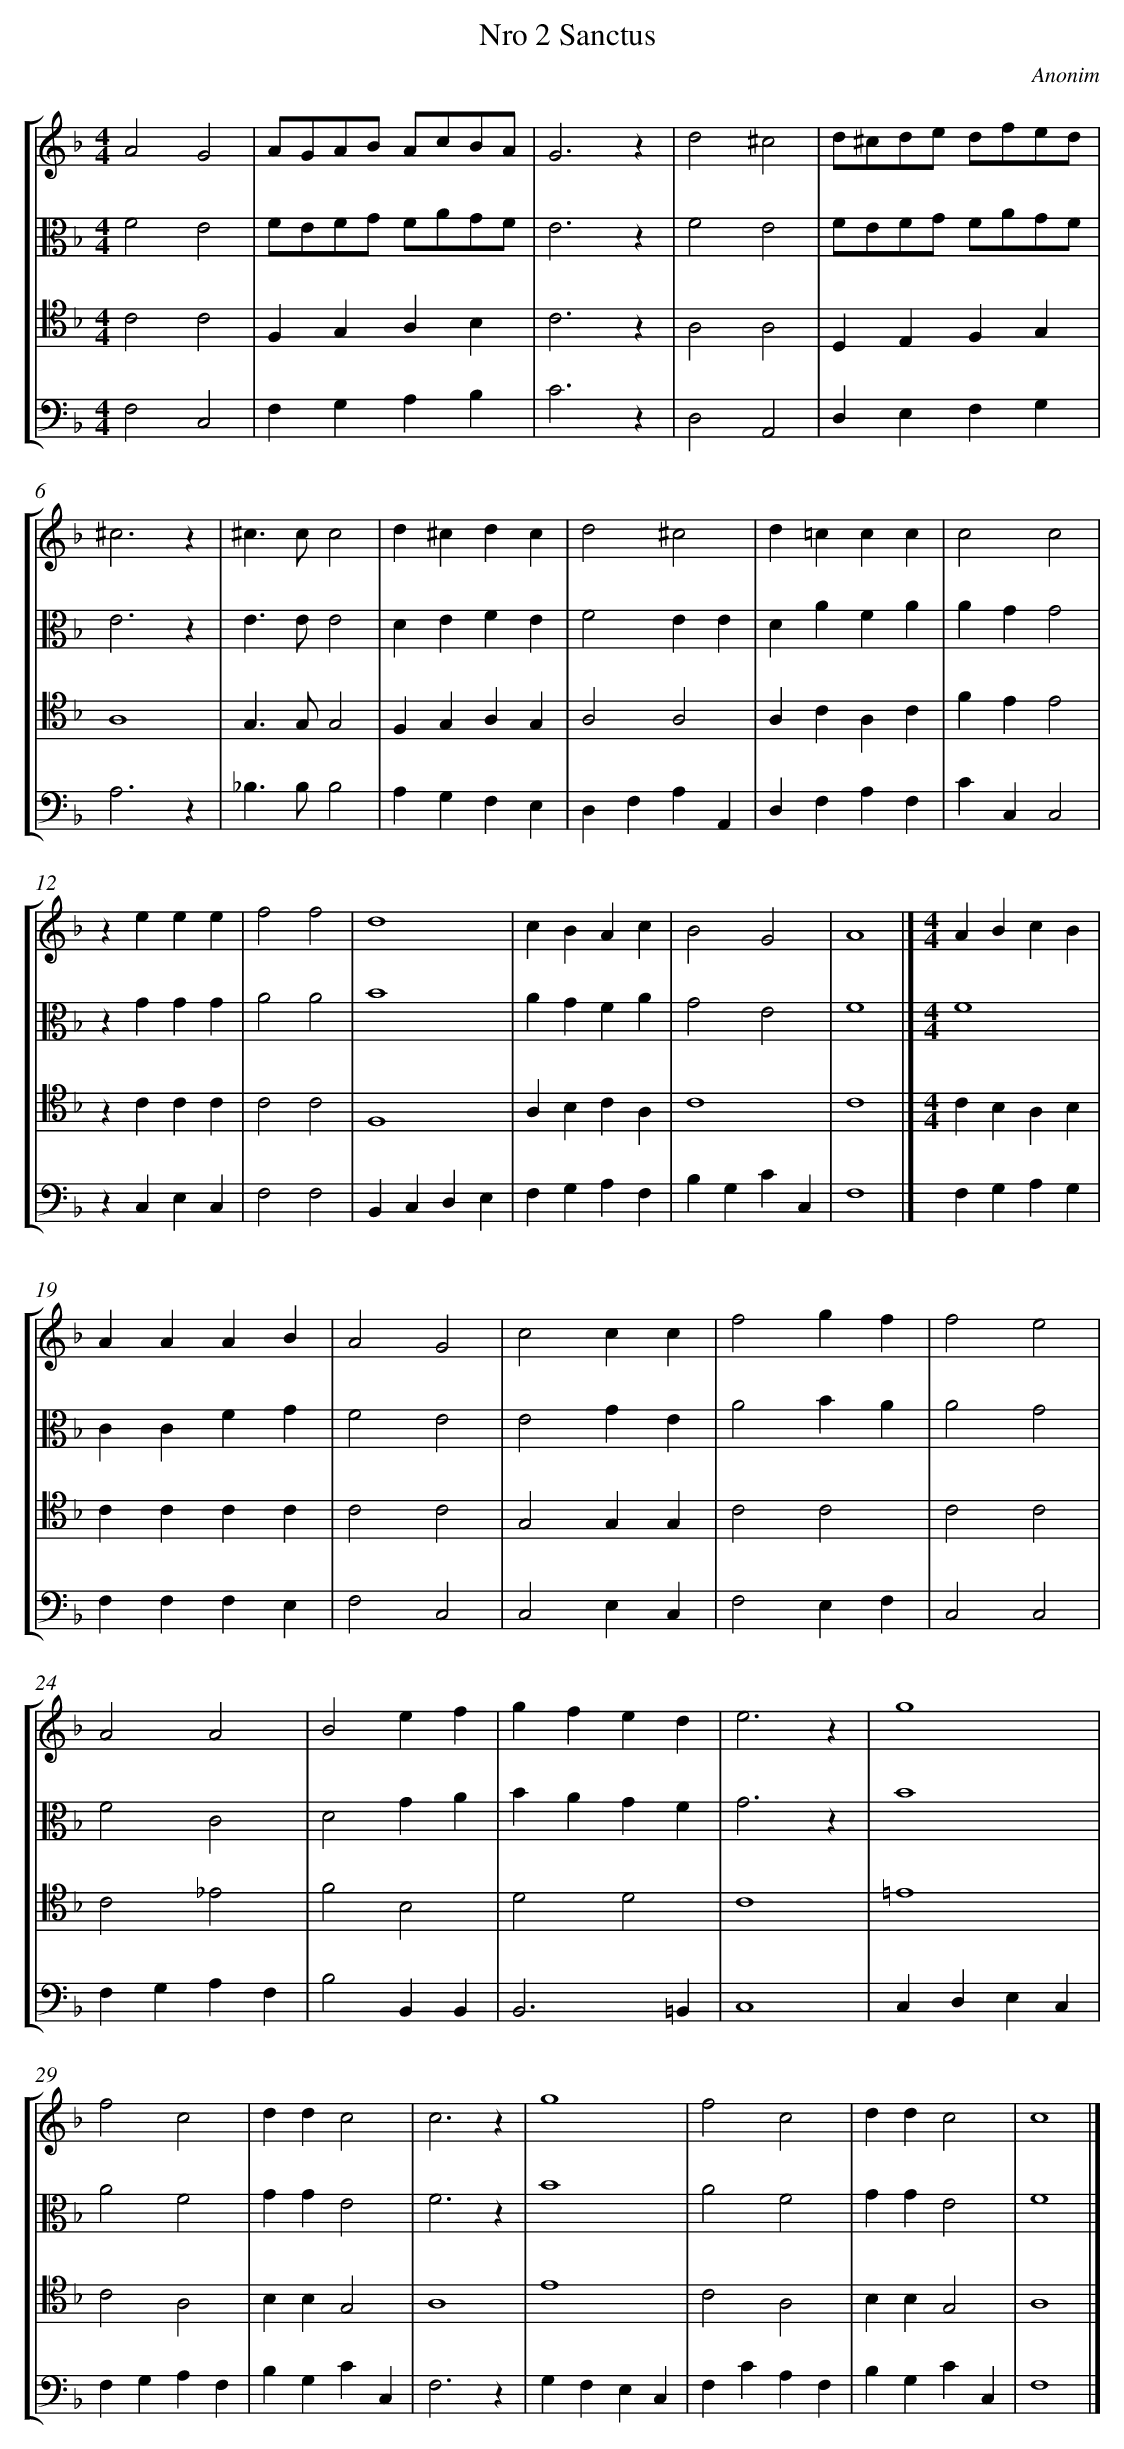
X:1
T: Nro 2 Sanctus
C: Anonim
L: 1/4
M: 4/4
%%staves [1 2 3 4]
V: 1
V: 2 clef=alto
V: 3 clef=tenor
V: 4 clef=bass
K: F
[V:1] A2G2 |
[V:2] F2E2 |
[V:3] C2C2 |
[V:4] F,2C,2 |
[V:1] A/G/A/B/ A/c/B/A/ |
[V:2] F/E/F/G/ F/A/G/F/ |
[V:3] F,G,A,B, |
[V:4] F,G,A,B, |
[V:1] G3z |
[V:2] E3z |
[V:3] C3z |
[V:4] C3z |
[V:1] d2^c2 |
[V:2] F2E2 |
[V:3] A,2A,2 |
[V:4] D,2A,,2 |
[V:1] d/^c/d/e/ d/f/e/d/ |
[V:2] F/E/F/G/ F/A/G/F/ |
[V:3] D,E,F,G, |
[V:4] D,E,F,G, |
[V:1] ^c3z |
[V:2] E3z |
[V:3] A,4 |
[V:4] A,3z |
[V:1] ^c>cc2 |
[V:2] E>EE2 |
[V:3] G,>G,G,2 |
[V:4] _B,>B,B,2 |
[V:1] d^cdc |
[V:2] DEFE |
[V:3] F,G,A,G, |
[V:4] A,G,F,E, |
[V:1] d2^c2 |
[V:2] F2EE |
[V:3] A,2A,2 |
[V:4] D,F,A,A,, |
[V:1] d=ccc |
[V:2] DAFA |
[V:3] A,CA,C |
[V:4] D,F,A,F, |
[V:1] c2c2 |
[V:2] AGG2 |
[V:3] FEE2 |
[V:4] CC,C,2 |
[V:1] zeee |
[V:2] zGGG |
[V:3] zCCC |
[V:4] zC,E,C, |
[V:1] f2f2 |
[V:2] A2A2 |
[V:3] C2C2 |
[V:4] F,2F,2 |
[V:1] d4 |
[V:2] B4 |
[V:3] F,4 |
[V:4] B,,C,D,E, |
[V:1] cBAc |
[V:2] AGFA |
[V:3] A,B,CA, |
[V:4] F,G,A,F, |
[V:1] B2G2 |
[V:2] G2E2 |
[V:3] C4 |
[V:4] B,G,CC, |
[V:1] A4 |]
[V:2] F4 |]
[V:3] C4 |]
[V:4] F,4 |]
[V:1] [M:4/4]ABcB [I:setbarnb 19]|
[V:2] [M:4/4]F4 |
[V:3] [M:4/4]CB,A,B, |
[V:4] F,G,A,G, |
[V:1] AAAB |
[V:2] CCFG |
[V:3] CCCC |
[V:4] F,F,F,E, |
[V:1] A2G2 |
[V:2] F2E2 |
[V:3] C2C2 |
[V:4] F,2C,2 |
[V:1] c2cc |
[V:2] E2GE |
[V:3] G,2G,G, |
[V:4] C,2E,C, |
[V:1] f2gf |
[V:2] A2BA |
[V:3] C2C2 |
[V:4] F,2E,F, |
[V:1] f2e2 |
[V:2] A2G2 |
[V:3] C2C2 |
[V:4] C,2C,2 |
[V:1] A2A2 |
[V:2] F2C2 |
[V:3] C2_E2 |
[V:4] F,G,A,F, |
[V:1] B2ef |
[V:2] D2GA |
[V:3] F2B,2 |
[V:4] B,2B,,B,, |
[V:1] gfed |
[V:2] BAGF |
[V:3] D2D2 |
[V:4] B,,3=B,, |
[V:1] e3z |
[V:2] G3z |
[V:3] C4 |
[V:4] C,4 |
[V:1] g4 |
[V:2] B4 |
[V:3] =E4 |
[V:4] C,D,E,C, |
[V:1] f2c2 |
[V:2] A2F2 |
[V:3] C2A,2 |
[V:4] F,G,A,F, |
[V:1] ddc2 |
[V:2] GGE2 |
[V:3] B,B,G,2 |
[V:4] B,G,CC, |
[V:1] c3z |
[V:2] F3z |
[V:3] A,4 |
[V:4] F,3z |
[V:1] g4 |
[V:2] B4 |
[V:3] E4 |
[V:4] G,F,E,C, |
[V:1] f2c2 |
[V:2] A2F2 |
[V:3] C2A,2 |
[V:4] F,CA,F, |
[V:1] ddc2 |
[V:2] GGE2 |
[V:3] B,B,G,2 |
[V:4] B,G,CC, |
[V:1] c4 |]
[V:2] F4 |]
[V:3] A,4 |]
[V:4] F,4 |]
